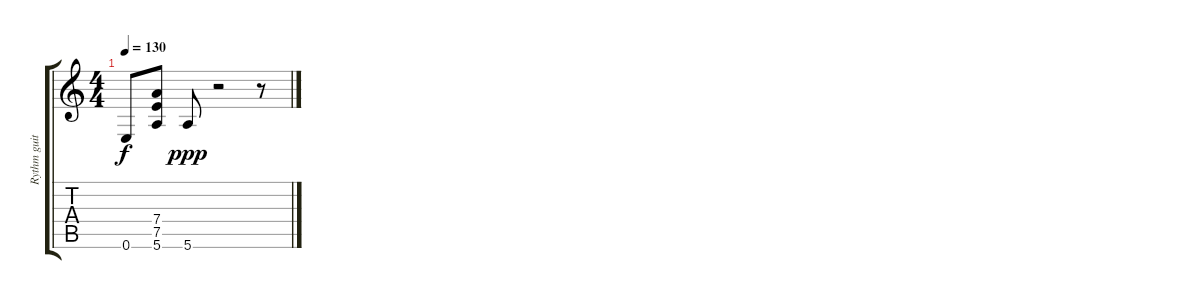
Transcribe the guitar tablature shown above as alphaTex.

\track ("Rythm guitar" "Rythm guit") {instrument distortionguitar}
\staff {score tabs}
\tuning (E4 B3 G3 D3 A2 E2) {hide}
\ts (4 4)
\tempo 130
\clef g2
\ks c
0.6.8{dy f} (7.4 7.5 5.6).8 5.6.8{dy ppp} r.2 r.8
